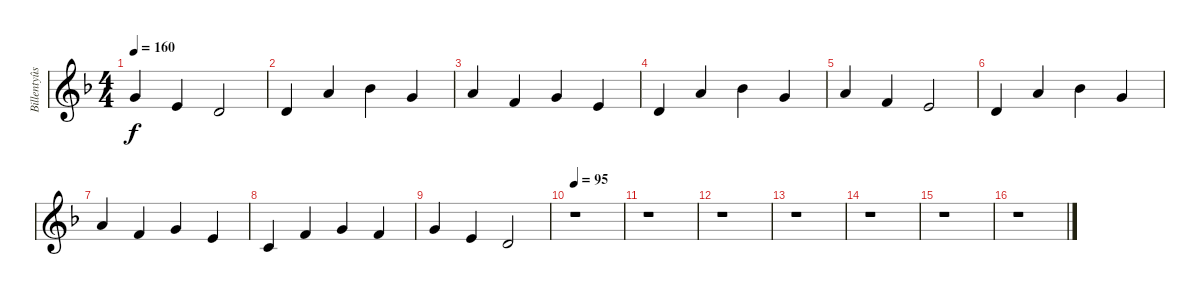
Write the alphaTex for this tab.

\track ("Billentyûs (Michael Kenney)" "Billentyûs") {instrument synthvoice}
\staff {score}
\tuning (E4 B3 G3 D3 A2 E2) {hide}
\ts (4 4)
\tempo 160
\clef g2
\ks f
8.2.4{dy f} 5.2.4 7.3.2 |
7.3.4 5.1.4 6.1.4 8.2.4 |
5.1.4 6.2.4 8.2.4 5.2.4 |
7.3.4 5.1.4 6.1.4 8.2.4 |
5.1.4 6.2.4 5.2.2 |
7.3.4 5.1.4 6.1.4 8.2.4 |
5.1.4 6.2.4 8.2.4 5.2.4 |
5.3.4 6.2.4 8.2.4 6.2.4 |
8.2.4 5.2.4 7.3.2 |
\tempo 95
r.1 |
r.1 |
r.1 |
r.1 |
r.1 |
r.1 |
r.1
